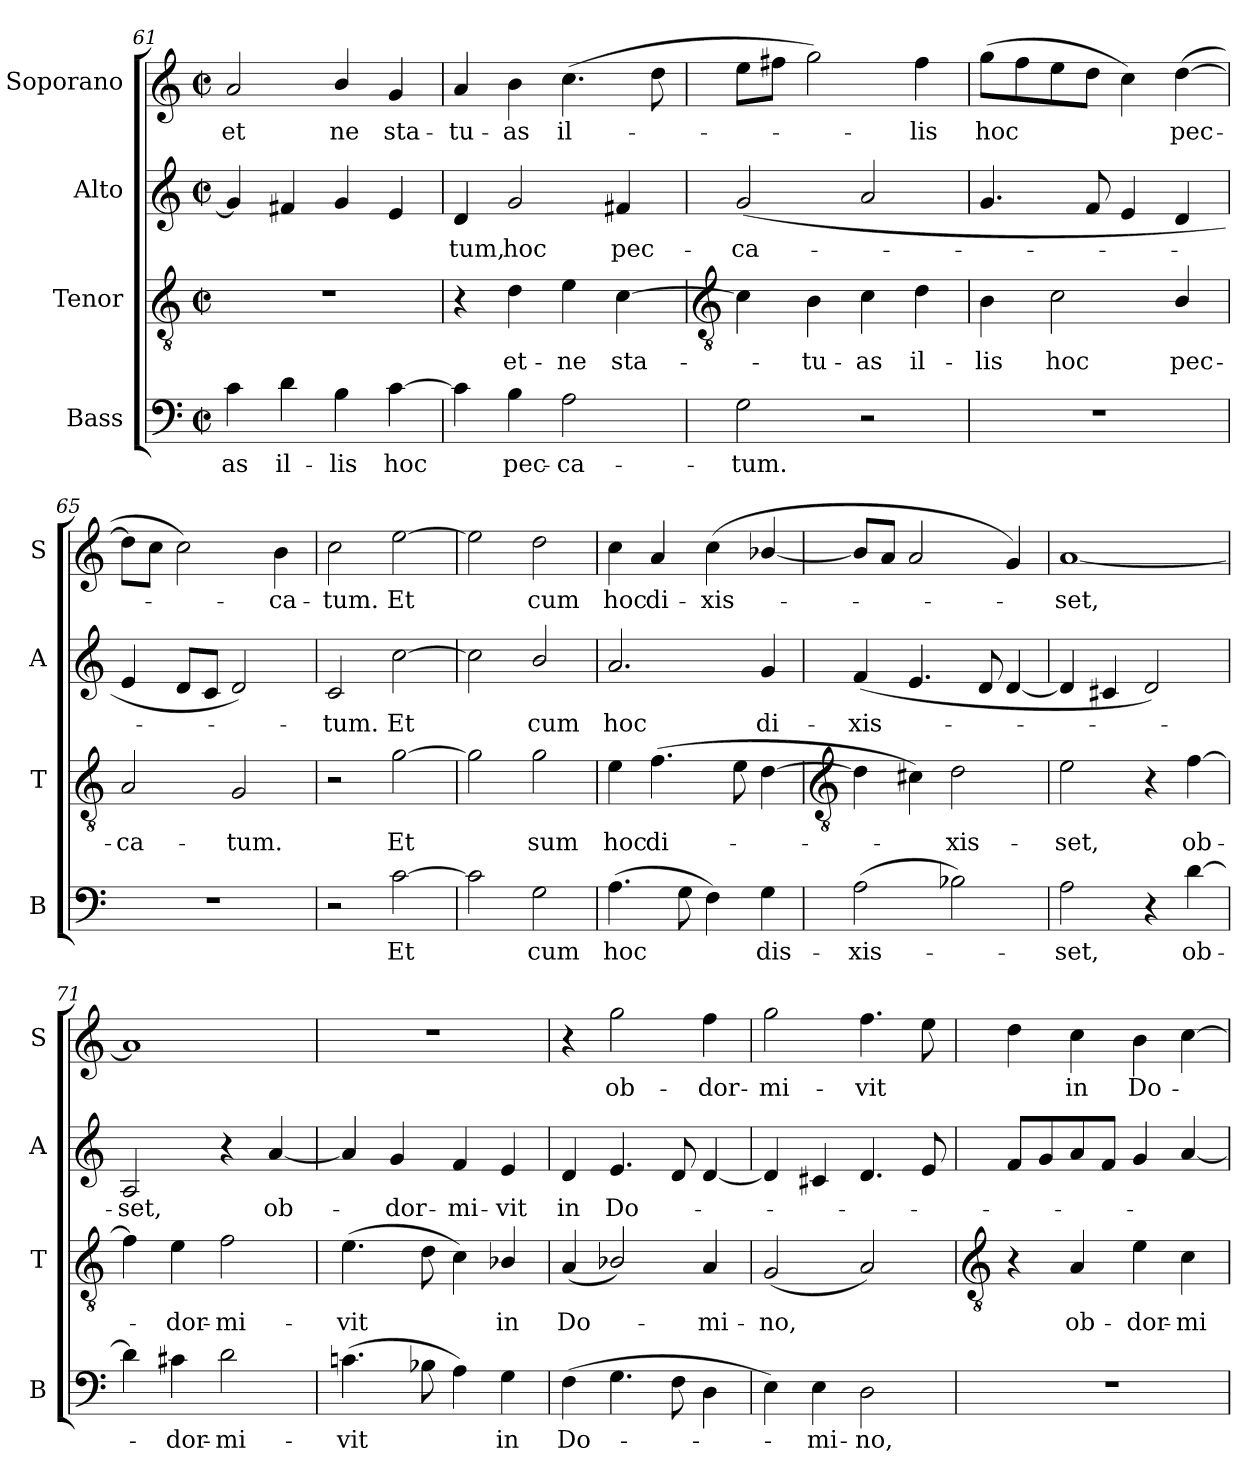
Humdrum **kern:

**kern	**text	**kern	**text	**kern	**text	**kern	**text
*part4	*part4	*part3	*part3	*part2	*part2	*part1	*part1
*staff4	*staff4	*staff3	*staff3	*staff2	*staff2	*staff1	*staff1
*I"Bass	*	*I"Tenor	*	*I"Alto	*	*I"Soporano	*
*I'B	*	*I'T	*	*I'A	*	*I'S	*
*clefF4	*	*clefGv2	*	*clefG2	*	*clefG2	*
*k[]	*	*k[]	*	*k[]	*	*k[]	*
*C:	*	*C:	*	*C:	*	*C:	*
*M2/2	*	*M2/2	*	*M2/2	*	*M2/2	*
*met(c|)	*	*met(c|)	*	*met(c|)	*	*met(c|)	*
=61	=61	=61	=61	=61	=61	=61	=61
!	!LO:LY:b	!	!	!	!	!	!LO:LY:b
4c	-as	1r	.	4g]	.	2a	et
!	!LO:LY:b	!	!	!	!	!	!
4d	il-	.	.	4f#X	.	.	.
!	!LO:LY:b	!	!	!	!	!	!LO:LY:b
4B	-lis	.	.	4g	.	4b/	ne
!	!LO:LY:b	!	!	!	!	!	!LO:LY:b
[4c	hoc	.	.	4e	.	4g	sta-
=62	=62	=62	=62	=62	=62	=62	=62
!	!	!	!	!	!LO:LY:b	!	!LO:LY:b
4c]	.	4r	.	4d	tum,	4a	-tu-
!	!LO:LY:b	!	!LO:LY:b	!	!LO:LY:b	!	!LO:LY:b
4B	pec-	4d	et-	2g	hoc	4b	-as
!	!LO:LY:b	!	!LO:LY:b	!	!	!	!LO:LY:b
2A	-ca-	4e	-ne	.	.	(>4.cc	il-
!	!	!	!LO:LY:b	!	!LO:LY:b	!	!
.	.	[4c	sta-	4f#X	pec-	.	.
.	.	.	.	.	.	8dd	.
!!LO:LB:g=z
=63	=63	=63	=63	=63	=63	=63	=63
*	*	*clefGv2	*	*	*	*	*
!	!LO:LY:b	!	!	!	!LO:LY:b	!	!
2G	-tum.	4c]	.	(<2g	-ca-	8eeL	.
.	.	.	.	.	.	8ff#XJ	.
!	!	!	!LO:LY:b	!	!	!	!
.	.	4B	tu-	.	.	2gg)	.
!	!	!	!LO:LY:b	!	!	!	!
2r	.	4c	-as	2a	.	.	.
!	!	!	!LO:LY:b	!	!	!	!LO:LY:b
.	.	4d	il-	.	.	4ff#	lis
=64	=64	=64	=64	=64	=64	=64	=64
!	!	!	!LO:LY:b	!	!	!	!LO:LY:b
1r	.	4B	-lis	4.g	.	(>8ggL	hoc
.	.	.	.	.	.	8ff	.
!	!	!	!LO:LY:b	!	!	!	!
.	.	2c	hoc	.	.	8ee	.
.	.	.	.	8f	.	8ddJ	.
.	.	.	.	4e	.	4cc)	.
!	!	!	!LO:LY:b	!	!	!	!LO:LY:b
.	.	4B/	pec-	4d	.	(>[4dd	pec-
=65	=65	=65	=65	=65	=65	=65	=65
!	!	!	!LO:LY:b	!	!	!	!
1r	.	2A	-ca-	4e	.	8ddL]	.
.	.	.	.	.	.	8ccJ	.
.	.	.	.	8dL	.	2cc)	.
.	.	.	.	8cJ	.	.	.
!	!	!	!LO:LY:b	!	!	!	!
.	.	2G	-tum.	2d)	.	.	.
!	!	!	!	!	!	!	!LO:LY:b
.	.	.	.	.	.	4b	ca-
=66	=66	=66	=66	=66	=66	=66	=66
!	!	!	!	!	!LO:LY:b	!	!LO:LY:b
2r	.	2r	.	2c	tum.	2cc	-tum.
!	!LO:LY:b	!	!LO:LY:b	!	!LO:LY:b	!	!LO:LY:b
[2c	Et	[2g	Et	[2cc	Et	[2ee	Et
=67	=67	=67	=67	=67	=67	=67	=67
2c]	.	2g]	.	2cc]	.	2ee]	.
!	!LO:LY:b	!	!LO:LY:b	!	!LO:LY:b	!	!LO:LY:b
2G	cum	2g	sum	2b/	cum	2dd	cum
=68	=68	=68	=68	=68	=68	=68	=68
!	!LO:LY:b	!	!LO:LY:b	!	!LO:LY:b	!	!LO:LY:b
(>4.A	hoc	4e	hoc	2.a	hoc	4cc	hoc
!	!	!	!LO:LY:b	!	!	!	!LO:LY:b
.	.	(>4.f	di-	.	.	4a	di-
8G	.	.	.	.	.	.	.
!	!	!	!	!	!	!	!LO:LY:b
4F)	.	.	.	.	.	(<4cc	-xis-
.	.	8e	.	.	.	.	.
!	!LO:LY:b	!	!	!	!LO:LY:b	!	!
4G	dis-	[4d	.	4g	di-	[4b-X/	.
!!LO:LB:g=z
=69	=69	=69	=69	=69	=69	=69	=69
*	*	*clefGv2	*	*	*	*	*
!	!LO:LY:b	!	!	!	!LO:LY:b	!	!
(>2A	-xis-	4d]	.	(<4f	-xis-	8b-L]	.
.	.	.	.	.	.	8aJ	.
.	.	4c#X)	.	4.e	.	2a	.
!	!	!	!LO:LY:b	!	!	!	!
2B-X)	.	2d	xis-	.	.	.	.
.	.	.	.	8d	.	.	.
.	.	.	.	[4d	.	4g)	.
=70	=70	=70	=70	=70	=70	=70	=70
!	!LO:LY:b	!	!LO:LY:b	!	!	!	!LO:LY:b
2A	set,	2e	-set,	4d]	.	[1a	set,
.	.	.	.	4c#X	.	.	.
4r	.	4r	.	2d)	.	.	.
!	!LO:LY:b	!	!LO:LY:b	!	!	!	!
[4d	ob-	[4f	ob-	.	.	.	.
=71	=71	=71	=71	=71	=71	=71	=71
!	!	!	!	!	!LO:LY:b	!	!
4d]	.	4f]	.	2A	set,	1a]	.
!	!LO:LY:b	!	!LO:LY:b	!	!	!	!
4c#X	dor-	4e	dor-	.	.	.	.
!	!LO:LY:b	!	!LO:LY:b	!	!	!	!
2d	-mi-	2f	-mi-	4r	.	.	.
!	!	!	!	!	!LO:LY:b	!	!
.	.	.	.	[4a	ob-	.	.
=72	=72	=72	=72	=72	=72	=72	=72
!	!LO:LY:b	!	!LO:LY:b	!	!	!	!
(>4.cn	-vit	(>4.e	-vit	4a]	.	1r	.
!	!	!	!	!	!LO:LY:b	!	!
.	.	.	.	4g	dor-	.	.
8B-X	.	8d	.	.	.	.	.
!	!	!	!	!	!LO:LY:b	!	!
4A)	.	4c)	.	4f	-mi-	.	.
!	!LO:LY:b	!	!LO:LY:b	!	!LO:LY:b	!	!
4G	in	4B-X/	in	4e	-vit	.	.
=73	=73	=73	=73	=73	=73	=73	=73
!	!LO:LY:b	!	!LO:LY:b	!	!LO:LY:b	!	!
(>4F	Do-	(<4A	Do-	4d	in	4r	.
!	!	!	!	!	!LO:LY:b	!	!LO:LY:b
4.G	.	2B-X/)	.	4.e	Do-	2gg	ob-
8F	.	.	.	8d	.	.	.
!	!	!	!LO:LY:b	!	!	!	!LO:LY:b
4D	.	4A	mi-	[4d	.	4ff	-dor-
=74	=74	=74	=74	=74	=74	=74	=74
!	!	!	!LO:LY:b	!	!	!	!LO:LY:b
4E)	.	(<2G	-no,	4d]	.	2gg	-mi-
!	!LO:LY:b	!	!	!	!	!	!
4E	mi-	.	.	4c#X	.	.	.
!	!LO:LY:b	!	!	!	!	!	!LO:LY:b
2D	-no,	2A)	.	4.d	.	4.ff	-vit
.	.	.	.	8e	.	8ee	.
!!LO:LB:g=z
=75	=75	=75	=75	=75	=75	=75	=75
*	*	*clefGv2	*	*	*	*	*
1r	.	4r	.	8fL	.	4dd	.
.	.	.	.	8g	.	.	.
!	!	!	!LO:LY:b	!	!	!	!LO:LY:b
.	.	4A	ob-	8a	.	4cc	in
.	.	.	.	8fJ	.	.	.
!	!	!	!LO:LY:b	!	!	!	!LO:LY:b
.	.	4e	-dor-	4g	.	4b	Do-
!	!	!	!LO:LY:b	!	!	!	!
.	.	4c	-mi-	[4a	.	[4cc	.
=	=	=	=	=	=	=	=
*-	*-	*-	*-	*-	*-	*-	*-
